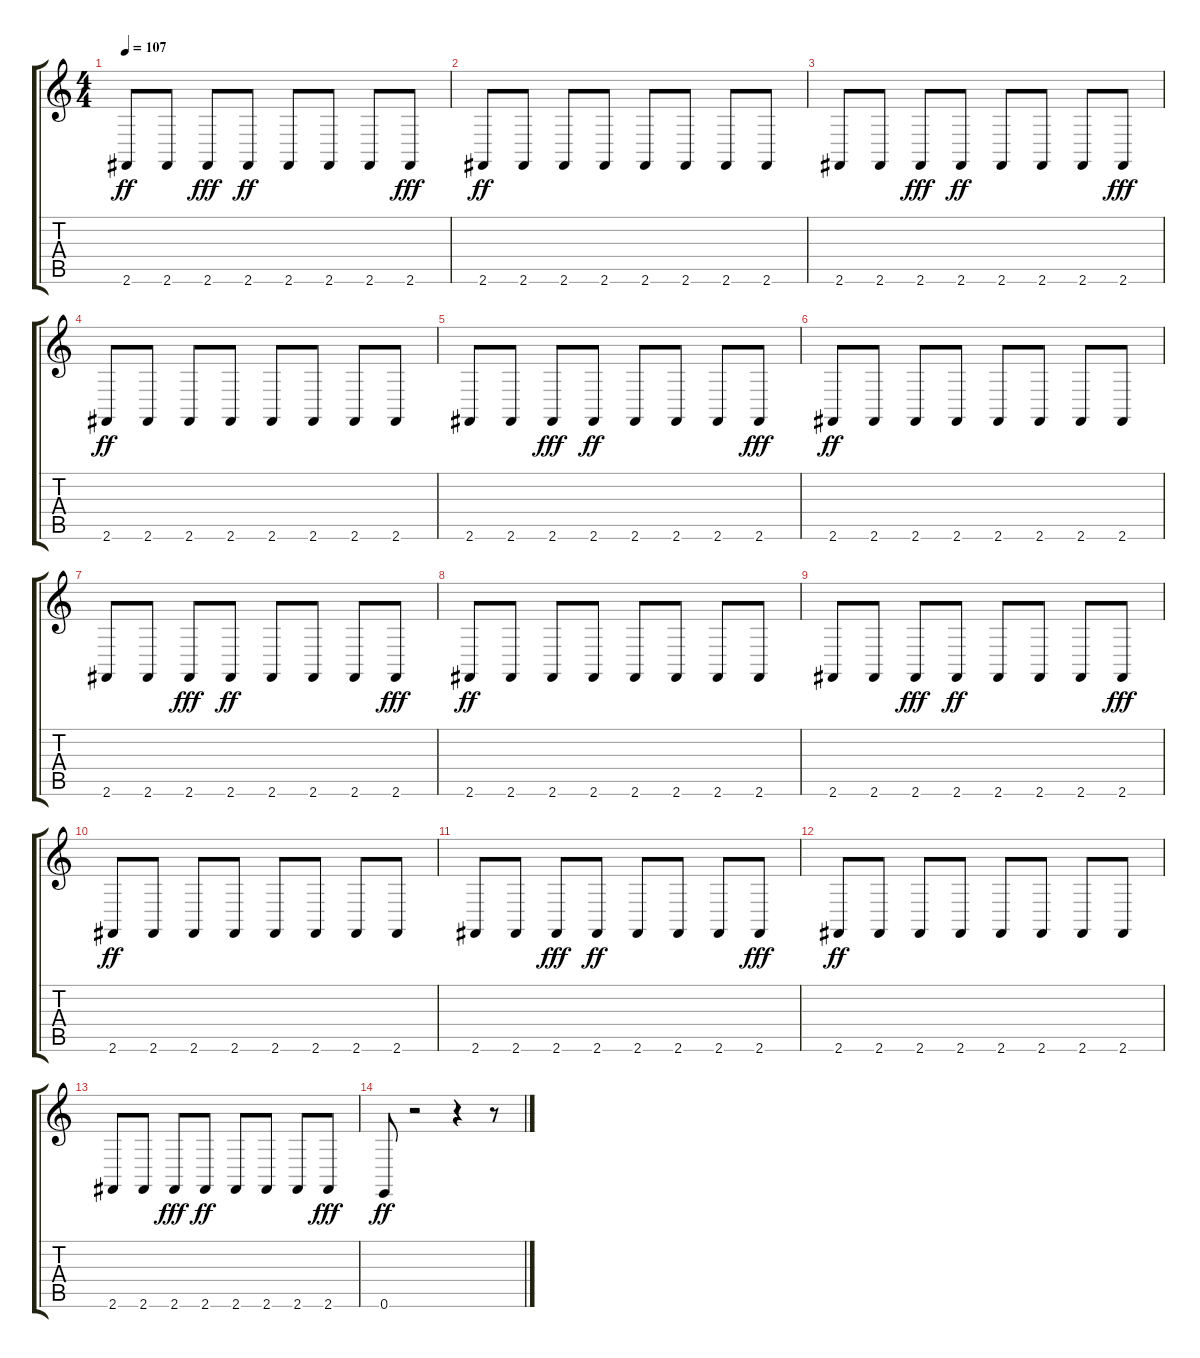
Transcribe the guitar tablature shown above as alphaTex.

\track "" {instrument acousticgrandpiano}
\staff {score tabs}
\tuning (E4 B3 G3 D3 A2 E2) {hide}
\ts (4 4)
\tempo 107
\clef g2
\ks c
2.6.8{dy ff} 2.6.8 2.6.8{dy fff} 2.6.8{dy ff} 2.6.8 2.6.8 2.6.8 2.6.8{dy fff} |
2.6.8{dy ff} 2.6.8 2.6.8 2.6.8 2.6.8 2.6.8 2.6.8 2.6.8 |
2.6.8 2.6.8 2.6.8{dy fff} 2.6.8{dy ff} 2.6.8 2.6.8 2.6.8 2.6.8{dy fff} |
2.6.8{dy ff} 2.6.8 2.6.8 2.6.8 2.6.8 2.6.8 2.6.8 2.6.8 |
2.6.8 2.6.8 2.6.8{dy fff} 2.6.8{dy ff} 2.6.8 2.6.8 2.6.8 2.6.8{dy fff} |
2.6.8{dy ff} 2.6.8 2.6.8 2.6.8 2.6.8 2.6.8 2.6.8 2.6.8 |
2.6.8 2.6.8 2.6.8{dy fff} 2.6.8{dy ff} 2.6.8 2.6.8 2.6.8 2.6.8{dy fff} |
2.6.8{dy ff} 2.6.8 2.6.8 2.6.8 2.6.8 2.6.8 2.6.8 2.6.8 |
2.6.8 2.6.8 2.6.8{dy fff} 2.6.8{dy ff} 2.6.8 2.6.8 2.6.8 2.6.8{dy fff} |
2.6.8{dy ff} 2.6.8 2.6.8 2.6.8 2.6.8 2.6.8 2.6.8 2.6.8 |
2.6.8 2.6.8 2.6.8{dy fff} 2.6.8{dy ff} 2.6.8 2.6.8 2.6.8 2.6.8{dy fff} |
2.6.8{dy ff} 2.6.8 2.6.8 2.6.8 2.6.8 2.6.8 2.6.8 2.6.8 |
2.6.8 2.6.8 2.6.8{dy fff} 2.6.8{dy ff} 2.6.8 2.6.8 2.6.8 2.6.8{dy fff} |
0.6.8{dy ff} r.2 r.4 r.8
